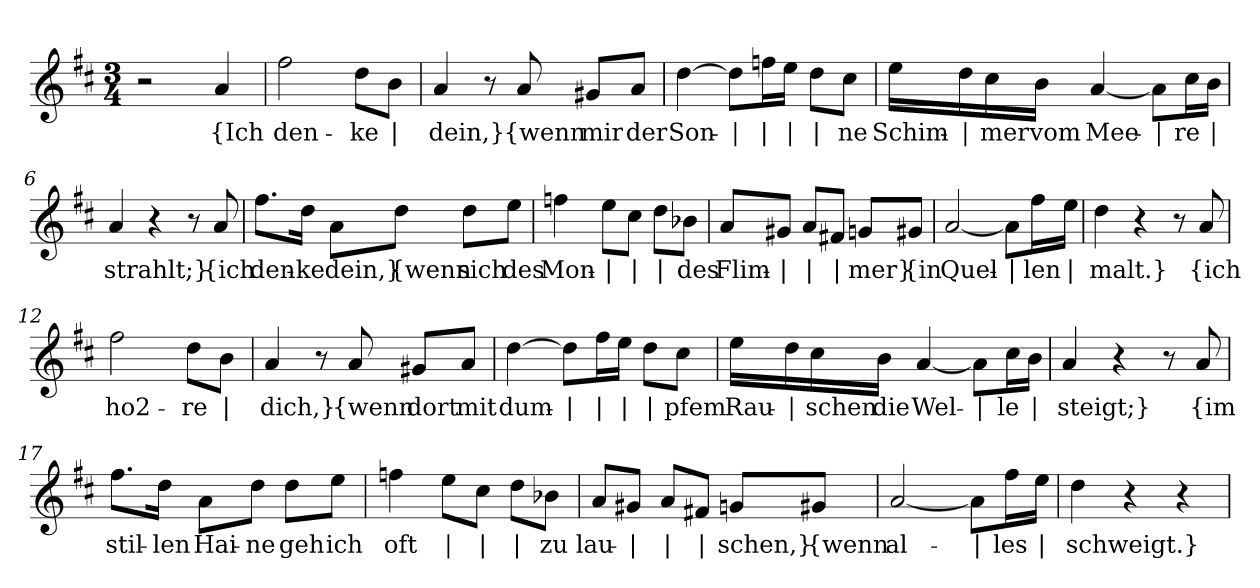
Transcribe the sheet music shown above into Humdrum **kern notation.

**kern	**text
*part1	*part1
*staff1	*staff1
*clefG2	*
*k[f#c#]	*
*M3/4	*
=1	=1
2r	.
!	!LO:LY:b
4a/	{Ich
=2	=2
!	!LO:LY:b
2ff#\	den-
!	!LO:LY:b
8dd\L	-ke
!	!LO:LY:b
8b\J	|
=3	=3
!	!LO:LY:b
4a/	dein,}
8r	.
!	!LO:LY:b
8a/	{wenn
!	!LO:LY:b
8g#X/L	mir
!	!LO:LY:b
8a/J	der
=4	=4
!	!LO:LY:b
[4dd\	Son-
!	!LO:LY:b
8dd\L]	|
!	!LO:LY:b
16ffn\L	|
!	!LO:LY:b
16ee\JJ	|
!	!LO:LY:b
8dd\L	|
!	!LO:LY:b
8cc#\J	-ne
=5	=5
!	!LO:LY:b
16ee\LL	Schim-
!	!LO:LY:b
16dd\	|
!	!LO:LY:b
16cc#\	-mer
!	!LO:LY:b
16b\JJ	vom
!	!LO:LY:b
[4a/	Mee-
!	!LO:LY:b
8a\L]	|
!	!LO:LY:b
16cc#\L	-re
!	!LO:LY:b
16b\JJ	|
!!LO:LB:g=z
=6	=6
!	!LO:LY:b
4a/	strahlt;}
4r	.
8r	.
!	!LO:LY:b
8a/	{ich
=7	=7
!	!LO:LY:b
8.ff#\L	den-
!	!LO:LY:b
16dd\Jk	-ke
!	!LO:LY:b
8a\L	dein,}
!	!LO:LY:b
8dd\J	{wenn
!	!LO:LY:b
8dd\L	sich
!	!LO:LY:b
8ee\J	des
=8	=8
!	!LO:LY:b
4ffn\	Mon-
!	!LO:LY:b
8ee\L	|
!	!LO:LY:b
8cc#\J	|
!	!LO:LY:b
8dd\L	|
!	!LO:LY:b
8b-X\J	-des
=9	=9
!	!LO:LY:b
8a/L	Flim-
!	!LO:LY:b
8g#X/J	|
!	!LO:LY:b
8a/L	|
!	!LO:LY:b
8f#X/J	|
!	!LO:LY:b
8gn/L	mer}
!	!LO:LY:b
8g#X/J	{in
=10	=10
!	!LO:LY:b
[2a/	Quel-
!	!LO:LY:b
8a\L]	|
!	!LO:LY:b
16ff#\L	-len
!	!LO:LY:b
16ee\JJ	|
!!LO:LB:g=z
=11	=11
!	!LO:LY:b
4dd\	malt.}
4r	.
8r	.
!	!LO:LY:b
8a/	{ich
=12	=12
!	!LO:LY:b
2ff#\	ho2-
!	!LO:LY:b
8dd\L	-re
!	!LO:LY:b
8b\J	|
=13	=13
!	!LO:LY:b
4a/	dich,}
8r	.
!	!LO:LY:b
8a/	{wenn
!	!LO:LY:b
8g#X/L	dort
!	!LO:LY:b
8a/J	mit
=14	=14
!	!LO:LY:b
[4dd\	dum-
!	!LO:LY:b
8dd\L]	|
!	!LO:LY:b
16ff#\L	|
!	!LO:LY:b
16ee\JJ	|
!	!LO:LY:b
8dd\L	|
!	!LO:LY:b
8cc#\J	-pfem
=15	=15
!	!LO:LY:b
16ee\LL	Rau-
!	!LO:LY:b
16dd\	|
!	!LO:LY:b
16cc#\	-schen
!	!LO:LY:b
16b\JJ	die
!	!LO:LY:b
[4a/	Wel-
!	!LO:LY:b
8a\L]	|
!	!LO:LY:b
16cc#\L	-le
!	!LO:LY:b
16b\JJ	|
!!LO:LB:g=z
=16	=16
!	!LO:LY:b
4a/	steigt;}
4r	.
8r	.
!	!LO:LY:b
8a/	{im
=17	=17
!	!LO:LY:b
8.ff#\L	stil-
!	!LO:LY:b
16dd\Jk	-len
!	!LO:LY:b
8a\L	Hai-
!	!LO:LY:b
8dd\J	-ne
!	!LO:LY:b
8dd\L	geh
!	!LO:LY:b
8ee\J	ich
=18	=18
!	!LO:LY:b
4ffn\	oft
!	!LO:LY:b
8ee\L	|
!	!LO:LY:b
8cc#\J	|
!	!LO:LY:b
8dd\L	|
!	!LO:LY:b
8b-X\J	zu
=19	=19
!	!LO:LY:b
8a/L	lau-
!	!LO:LY:b
8g#X/J	|
!	!LO:LY:b
8a/L	|
!	!LO:LY:b
8f#X/J	|
!	!LO:LY:b
8gn/L	-schen,}
!	!LO:LY:b
8g#X/J	{wenn
=20	=20
!	!LO:LY:b
[2a/	al-
!	!LO:LY:b
8a\L]	|
!	!LO:LY:b
16ff#\L	les
!	!LO:LY:b
16ee\JJ	|
=21	=21
!	!LO:LY:b
4dd\	schweigt.}
4r	.
4r	.
=	=
*-	*-
